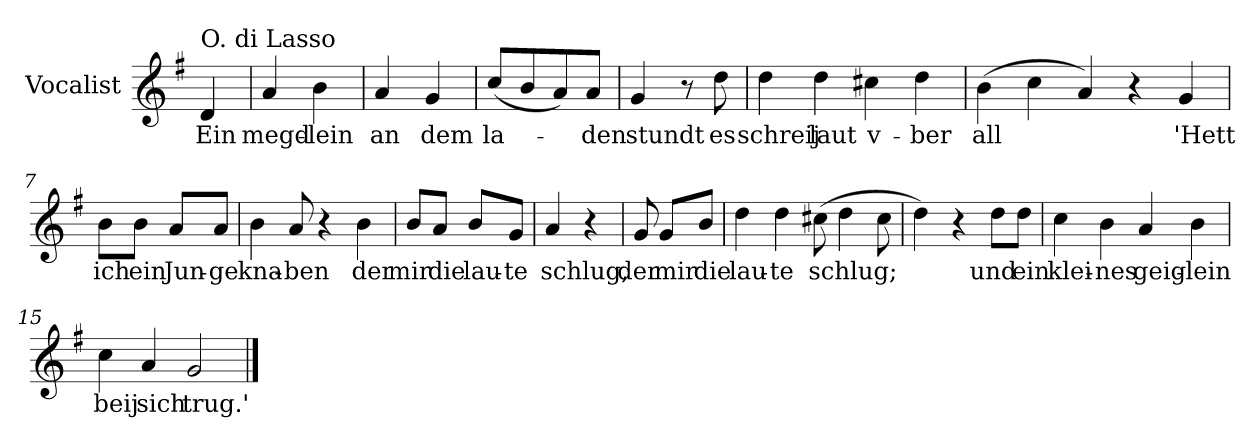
**kern	**text
*part1	*part1
*staff1	*staff1
*I"Vocalist	*
*k[f#]	*
*G:	*
=	=
!LO:TX:a:t=O. di Lasso	!
4d	Ein
=1	=1
4a	megd-
4b	-lein
=2	=2
4a	an
4g	dem
=3	=3
(8cc/L	la-
8b	.
8a)	.
8aJ	-den
=4	=4
4g	stundt
8r	.
8dd	es
=5	=5
4dd	schreij
4dd	laut
4cc#X	v-
4dd	-ber
=6	=6
(4b	all
4cc	.
4a)	.
4r	.
4g	'Hett
=7	=7
8bL	ich
8bJ	ein
8aL	Jun-
8aJ	-ge
=8	=8
4b	kna-
8a	-ben
4r	.
4b	der
=9	=9
8bL	mir
8aJ	die
8bL	lau-
8gJ	-te
=10	=10
4a	schlug,
4r	.
=11	=11
8g	der
8gL	mir
8bJ	die
=12	=12
4dd	lau-
4dd	-te
(8cc#X	schlug;
4dd	.
8cc#	.
=13	=13
4dd)	.
4r	.
8ddL	und
8ddJ	ein
=14	=14
4cc	klei-
4b	-nes
4a	geig-
4b	-lein
=15	=15
4cc	beij
4a	sich
2g	trug.'
==	==
*-	*-
